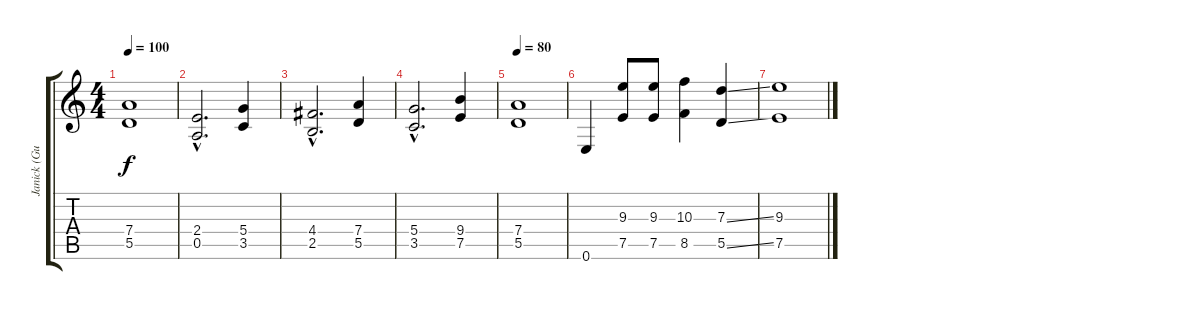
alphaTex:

\track ("Janick (Guitar)" "Janick (Gu") {instrument distortionguitar}
\staff {score tabs}
\tuning (E4 B3 G3 D3 A2 E2) {hide}
\ts (4 4)
\tempo 100
\clef g2
\ks c
(7.4 5.5).1{dy f} |
(2.4{hac} 0.5{hac}).2{d} (5.4 3.5).4 |
(4.4{hac} 2.5{hac}).2{d} (7.4 5.5).4 |
(5.4{hac} 3.5{hac}).2{d} (9.4 7.5).4 |
\tempo 80
(7.4 5.5).1 |
0.6.4 (9.3 7.5).8 (9.3 7.5).8 (10.3 8.5).4 (7.3{ss} 5.5{ss}).4 |
(9.3 7.5).1
